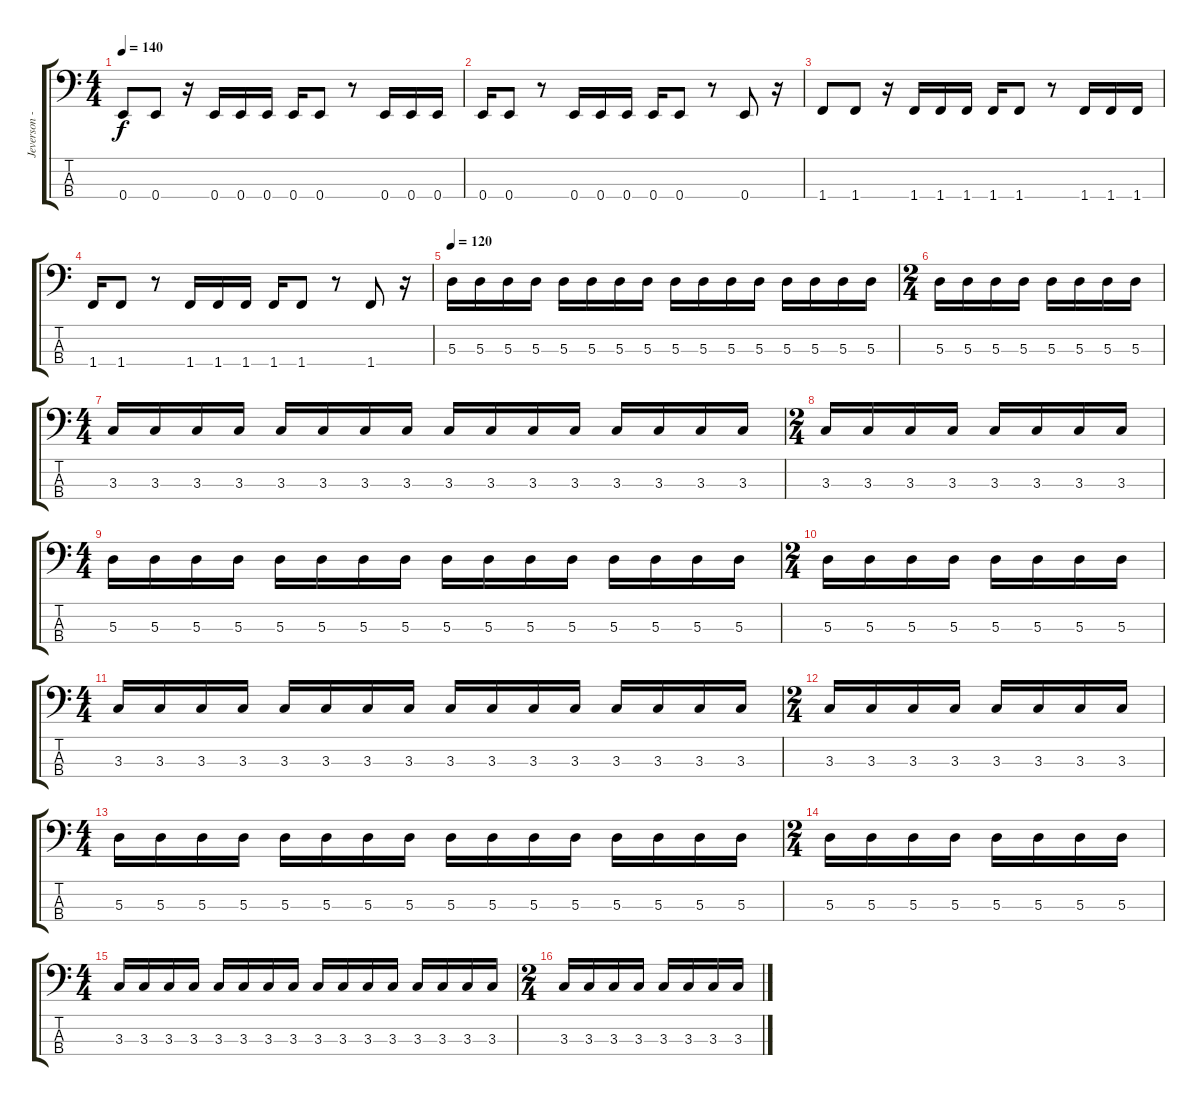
\track ("Jeverson --Bass" "Jeverson -") {instrument electricbassfinger}
\staff {score tabs}
\tuning (G2 D2 A1 E1) {hide}
\ts (4 4)
\tempo 140
\clef f4
\ks c
0.4.8{dy f} 0.4.8 r.16 0.4.16 0.4.16 0.4.16 0.4.16 0.4.8 r.8 0.4.16 0.4.16 0.4.16 |
0.4.16 0.4.8 r.8 0.4.16 0.4.16 0.4.16 0.4.16 0.4.8 r.8 0.4.8 r.16 |
1.4.8 1.4.8 r.16 1.4.16 1.4.16 1.4.16 1.4.16 1.4.8 r.8 1.4.16 1.4.16 1.4.16 |
1.4.16 1.4.8 r.8 1.4.16 1.4.16 1.4.16 1.4.16 1.4.8 r.8 1.4.8 r.16 |
\tempo 120
5.3.16 5.3.16 5.3.16 5.3.16 5.3.16 5.3.16 5.3.16 5.3.16 5.3.16 5.3.16 5.3.16 5.3.16 5.3.16 5.3.16 5.3.16 5.3.16 |
\ts (2 4)
5.3.16 5.3.16 5.3.16 5.3.16 5.3.16 5.3.16 5.3.16 5.3.16 |
\ts (4 4)
3.3.16 3.3.16 3.3.16 3.3.16 3.3.16 3.3.16 3.3.16 3.3.16 3.3.16 3.3.16 3.3.16 3.3.16 3.3.16 3.3.16 3.3.16 3.3.16 |
\ts (2 4)
3.3.16 3.3.16 3.3.16 3.3.16 3.3.16 3.3.16 3.3.16 3.3.16 |
\ts (4 4)
5.3.16 5.3.16 5.3.16 5.3.16 5.3.16 5.3.16 5.3.16 5.3.16 5.3.16 5.3.16 5.3.16 5.3.16 5.3.16 5.3.16 5.3.16 5.3.16 |
\ts (2 4)
5.3.16 5.3.16 5.3.16 5.3.16 5.3.16 5.3.16 5.3.16 5.3.16 |
\ts (4 4)
3.3.16 3.3.16 3.3.16 3.3.16 3.3.16 3.3.16 3.3.16 3.3.16 3.3.16 3.3.16 3.3.16 3.3.16 3.3.16 3.3.16 3.3.16 3.3.16 |
\ts (2 4)
3.3.16 3.3.16 3.3.16 3.3.16 3.3.16 3.3.16 3.3.16 3.3.16 |
\ts (4 4)
5.3.16 5.3.16 5.3.16 5.3.16 5.3.16 5.3.16 5.3.16 5.3.16 5.3.16 5.3.16 5.3.16 5.3.16 5.3.16 5.3.16 5.3.16 5.3.16 |
\ts (2 4)
5.3.16 5.3.16 5.3.16 5.3.16 5.3.16 5.3.16 5.3.16 5.3.16 |
\ts (4 4)
3.3.16 3.3.16 3.3.16 3.3.16 3.3.16 3.3.16 3.3.16 3.3.16 3.3.16 3.3.16 3.3.16 3.3.16 3.3.16 3.3.16 3.3.16 3.3.16 |
\ts (2 4)
3.3.16 3.3.16 3.3.16 3.3.16 3.3.16 3.3.16 3.3.16 3.3.16
